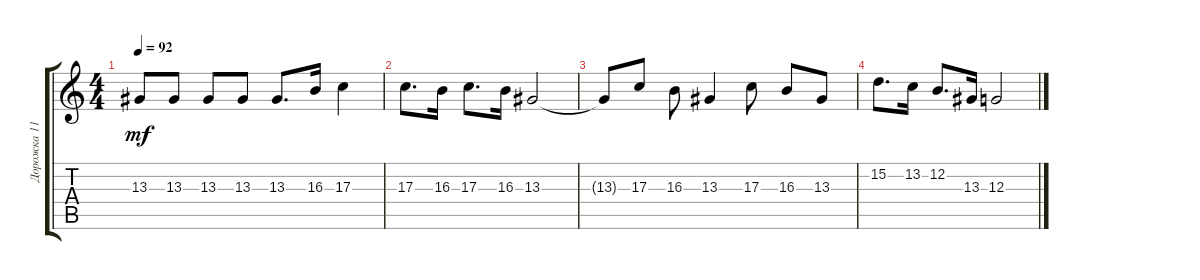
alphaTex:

\track ("Дорожка 11" "Дорожка 11") {instrument electricpiano1}
\staff {score tabs}
\tuning (E4 B3 G3 D3 A2 E2) {hide}
\ts (4 4)
\tempo 92
\clef g2
\ks c
13.3{t}.8{dy mf} 13.3.8 13.3.8 13.3.8 13.3.8{d} 16.3.16 17.3.4 |
17.3.8{d} 16.3.16 17.3.8{d} 16.3.16 13.3.2 |
13.3{t}.8 17.3.8 16.3.8 13.3.4 17.3.8 16.3.8 13.3.8 |
15.2.8{d} 13.2.16 12.2.8{d} 13.3.16 12.3.2
